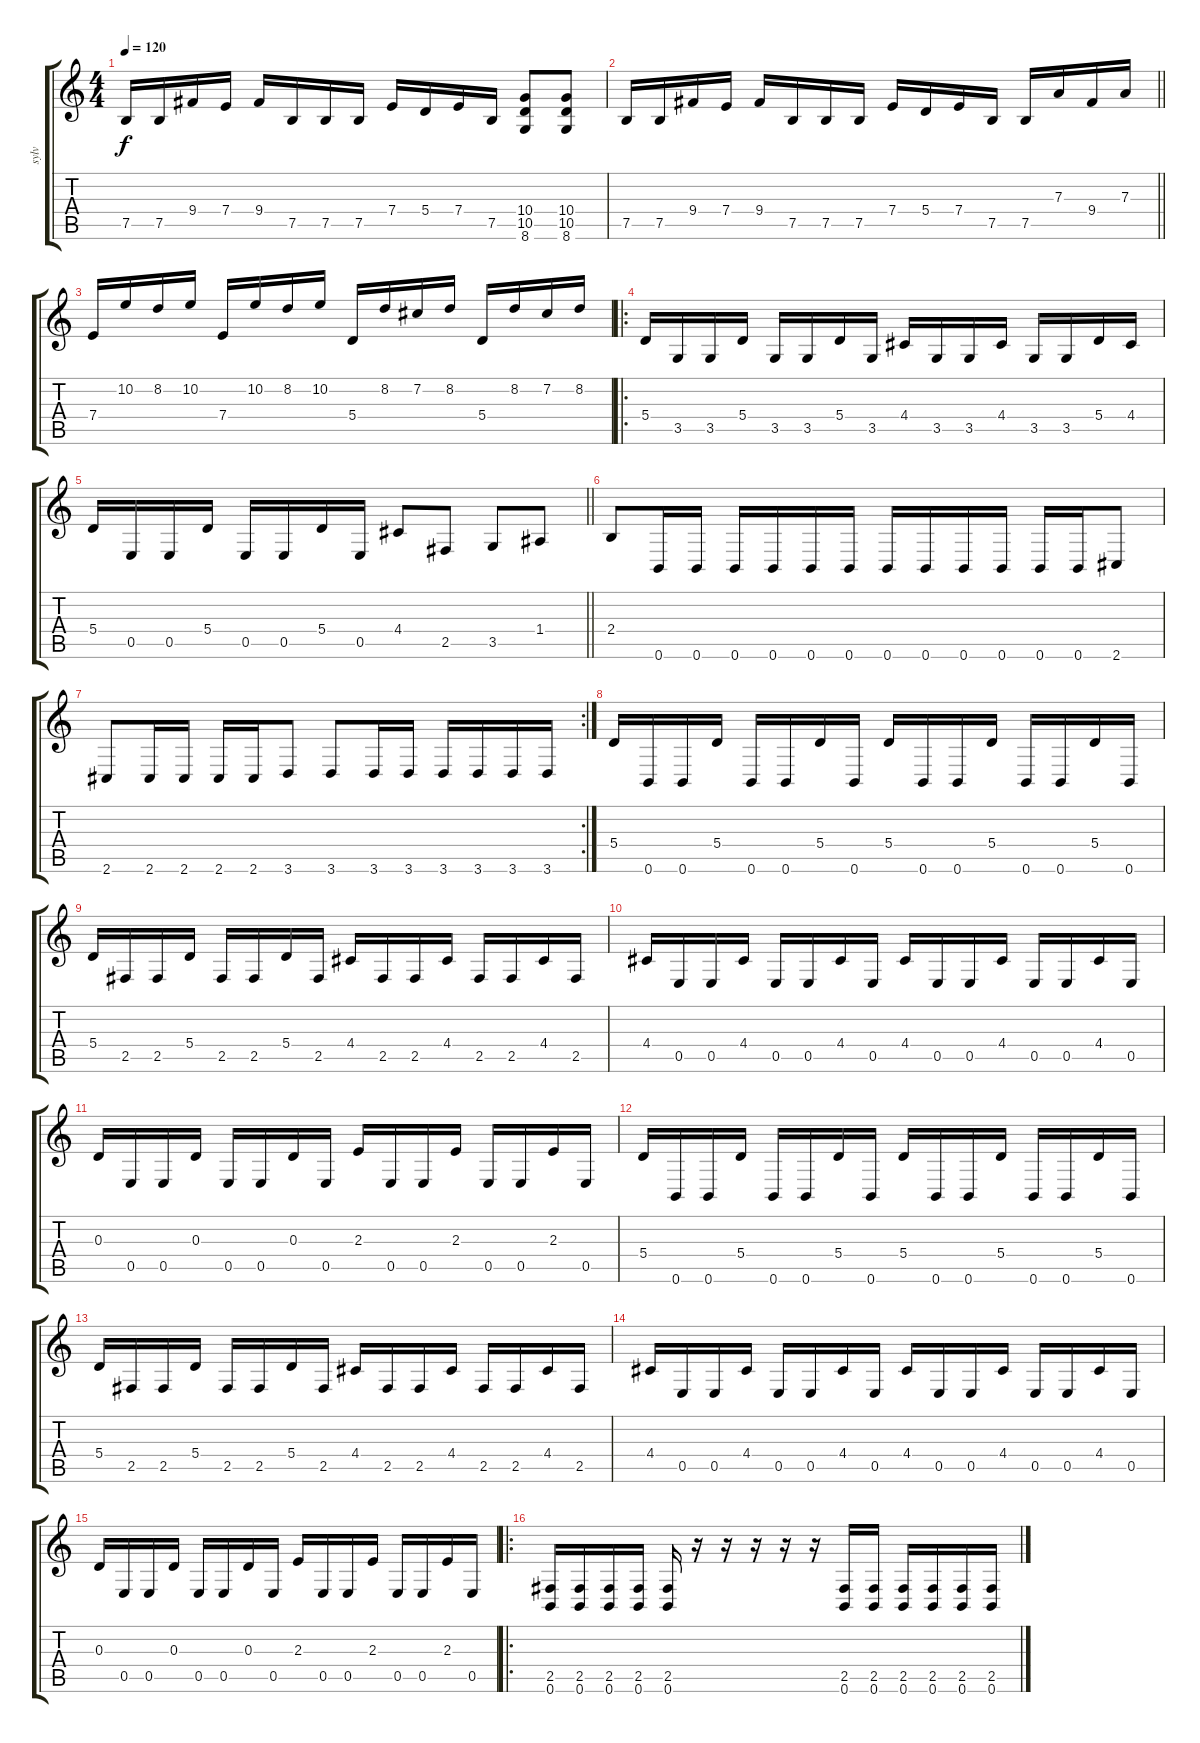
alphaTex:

\track ("sylv" "sylv") {instrument distortionguitar}
\staff {score tabs}
\tuning (B3 Gb3 D3 A2 E2 B1) {hide}
\ts (4 4)
\tempo 120
\clef g2
\ks c
7.5.16{dy f} 7.5.16 9.4.16 7.4.16 9.4.16 7.5.16 7.5.16 7.5.16 7.4.16 5.4.16 7.4.16 7.5.16 (10.4 10.5 8.6).8 (10.4 10.5 8.6).8 |
\barLineRight lightlight
7.5.16 7.5.16 9.4.16 7.4.16 9.4.16 7.5.16 7.5.16 7.5.16 7.4.16 5.4.16 7.4.16 7.5.16 7.5.16 7.3.16 9.4.16 7.3.16 |
7.4.16 10.2.16 8.2.16 10.2.16 7.4.16 10.2.16 8.2.16 10.2.16 5.4.16 8.2.16 7.2.16 8.2.16 5.4.16 8.2.16 7.2.16 8.2.16 |
\ro
5.4.16 3.5.16 3.5.16 5.4.16 3.5.16 3.5.16 5.4.16 3.5.16 4.4.16 3.5.16 3.5.16 4.4.16 3.5.16 3.5.16 5.4.16 4.4.16 |
\barLineRight lightlight
5.4.16 0.5.16 0.5.16 5.4.16 0.5.16 0.5.16 5.4.16 0.5.16 4.4.8 2.5.8 3.5.8 1.4.8 |
2.4.8 0.6.16 0.6.16 0.6.16 0.6.16 0.6.16 0.6.16 0.6.16 0.6.16 0.6.16 0.6.16 0.6.16 0.6.16 2.6.8 |
\rc 2
2.6.8 2.6.16 2.6.16 2.6.16 2.6.16 3.6.8 3.6.8 3.6.16 3.6.16 3.6.16 3.6.16 3.6.16 3.6.16 |
5.4.16 0.6.16 0.6.16 5.4.16 0.6.16 0.6.16 5.4.16 0.6.16 5.4.16 0.6.16 0.6.16 5.4.16 0.6.16 0.6.16 5.4.16 0.6.16 |
5.4.16 2.5.16 2.5.16 5.4.16 2.5.16 2.5.16 5.4.16 2.5.16 4.4.16 2.5.16 2.5.16 4.4.16 2.5.16 2.5.16 4.4.16 2.5.16 |
4.4.16 0.5.16 0.5.16 4.4.16 0.5.16 0.5.16 4.4.16 0.5.16 4.4.16 0.5.16 0.5.16 4.4.16 0.5.16 0.5.16 4.4.16 0.5.16 |
0.3.16 0.5.16 0.5.16 0.3.16 0.5.16 0.5.16 0.3.16 0.5.16 2.3.16 0.5.16 0.5.16 2.3.16 0.5.16 0.5.16 2.3.16 0.5.16 |
5.4.16 0.6.16 0.6.16 5.4.16 0.6.16 0.6.16 5.4.16 0.6.16 5.4.16 0.6.16 0.6.16 5.4.16 0.6.16 0.6.16 5.4.16 0.6.16 |
5.4.16 2.5.16 2.5.16 5.4.16 2.5.16 2.5.16 5.4.16 2.5.16 4.4.16 2.5.16 2.5.16 4.4.16 2.5.16 2.5.16 4.4.16 2.5.16 |
4.4.16 0.5.16 0.5.16 4.4.16 0.5.16 0.5.16 4.4.16 0.5.16 4.4.16 0.5.16 0.5.16 4.4.16 0.5.16 0.5.16 4.4.16 0.5.16 |
0.3.16 0.5.16 0.5.16 0.3.16 0.5.16 0.5.16 0.3.16 0.5.16 2.3.16 0.5.16 0.5.16 2.3.16 0.5.16 0.5.16 2.3.16 0.5.16 |
\ro
(2.5 0.6).16{instrument distortionguitar} (2.5 0.6).16 (2.5 0.6).16 (2.5 0.6).16 (2.5 0.6).16 r.16 r.16 r.16 r.16 r.16 (2.5 0.6).16 (2.5 0.6).16 (2.5 0.6).16 (2.5 0.6).16 (2.5 0.6).16 (2.5 0.6).16
